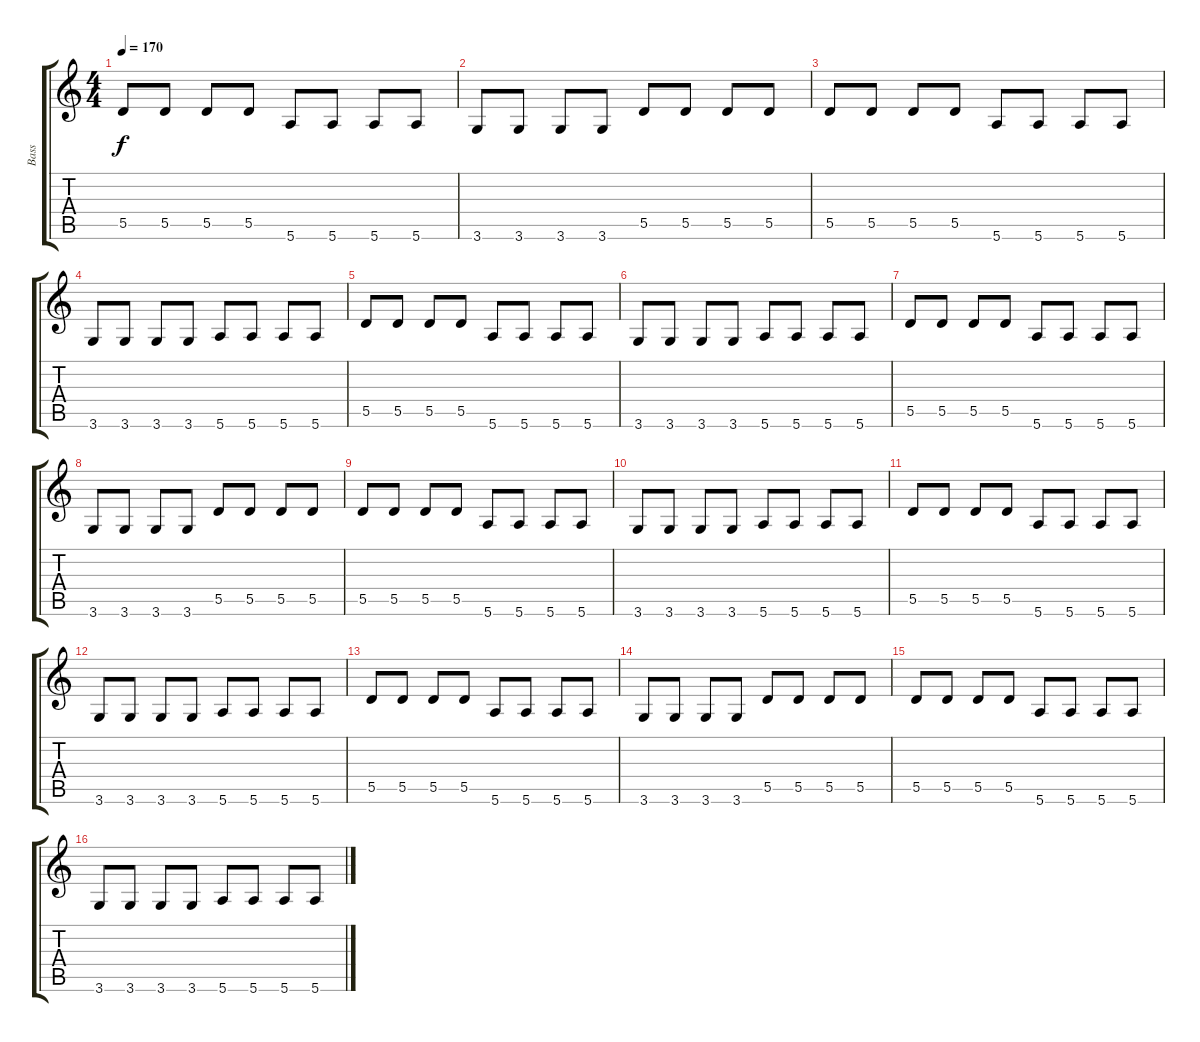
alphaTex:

\track ("Bass" "Bass") {instrument electricbassfinger}
\staff {score tabs}
\tuning (E4 B3 G3 D3 A2 E2) {hide}
\ts (4 4)
\tempo 170
\clef g2
\ks c
5.5.8{dy f} 5.5.8 5.5.8 5.5.8 5.6.8 5.6.8 5.6.8 5.6.8 |
3.6.8 3.6.8 3.6.8 3.6.8 5.5.8 5.5.8 5.5.8 5.5.8 |
5.5.8 5.5.8 5.5.8 5.5.8 5.6.8 5.6.8 5.6.8 5.6.8 |
3.6.8 3.6.8 3.6.8 3.6.8 5.6.8 5.6.8 5.6.8 5.6.8 |
5.5.8 5.5.8 5.5.8 5.5.8 5.6.8 5.6.8 5.6.8 5.6.8 |
3.6.8 3.6.8 3.6.8 3.6.8 5.6.8 5.6.8 5.6.8 5.6.8 |
5.5.8 5.5.8 5.5.8 5.5.8 5.6.8 5.6.8 5.6.8 5.6.8 |
3.6.8 3.6.8 3.6.8 3.6.8 5.5.8 5.5.8 5.5.8 5.5.8 |
5.5.8 5.5.8 5.5.8 5.5.8 5.6.8 5.6.8 5.6.8 5.6.8 |
3.6.8 3.6.8 3.6.8 3.6.8 5.6.8 5.6.8 5.6.8 5.6.8 |
5.5.8 5.5.8 5.5.8 5.5.8 5.6.8 5.6.8 5.6.8 5.6.8 |
3.6.8 3.6.8 3.6.8 3.6.8 5.6.8 5.6.8 5.6.8 5.6.8 |
5.5.8 5.5.8 5.5.8 5.5.8 5.6.8 5.6.8 5.6.8 5.6.8 |
3.6.8 3.6.8 3.6.8 3.6.8 5.5.8 5.5.8 5.5.8 5.5.8 |
5.5.8 5.5.8 5.5.8 5.5.8 5.6.8 5.6.8 5.6.8 5.6.8 |
3.6.8 3.6.8 3.6.8 3.6.8 5.6.8 5.6.8 5.6.8 5.6.8
